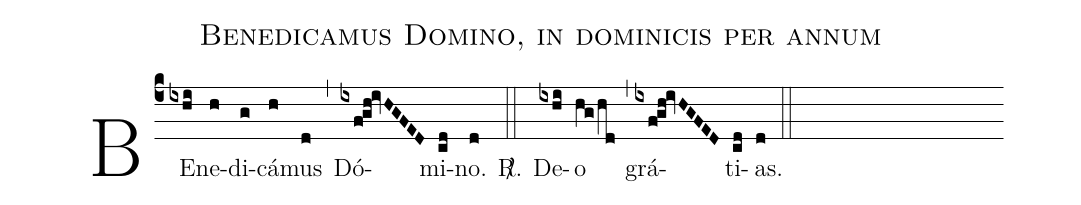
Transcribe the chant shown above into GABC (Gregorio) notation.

name: Benedicamus Domino, in dominicis per annum;
%%
(c4)
BE(ixhi)ne(h)di(g)cá(h)mus(d) (,) Dó(ixf!gh!ivHGFED)mi(cd)no.(d) <sp>R/</sp>.(::)
De(ixhi)o(hg/hd) (,) grá(ixf!gh!ivHGFED)ti(cd)as.(d) (::)
